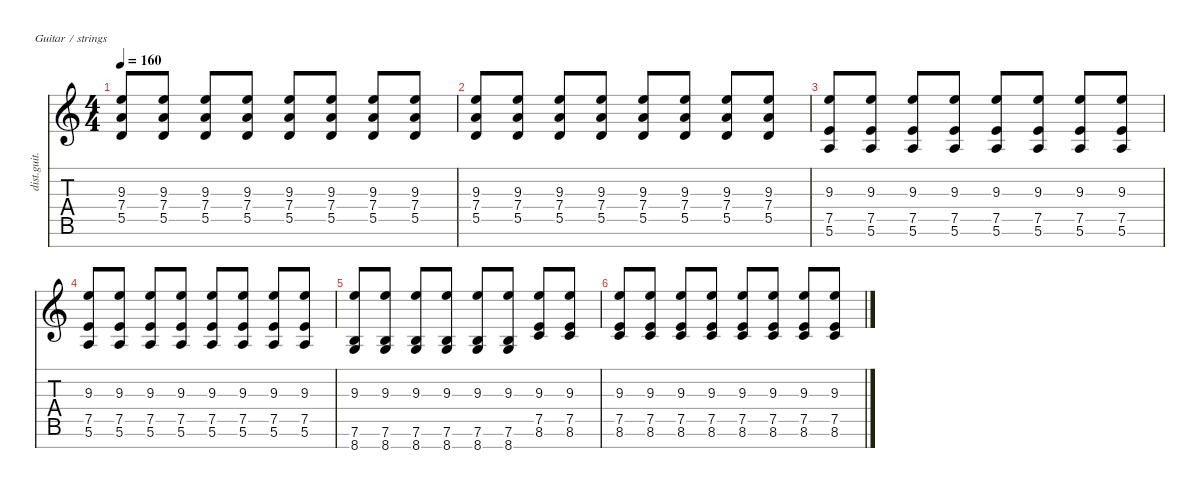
\defaultSystemsLayout 4
\hideDynamics
\bracketExtendMode nobrackets
\track ("Distortion Guitar - Rhytm" "dist.guit.") {instrument distortionguitar}
\staff {score tabs}
\tuning (E4 B3 G3 D3 A2 E2 B1)
\ts (4 4)
\tempo 160
\clef g2
\ks c
(9.3 7.4 5.5).8{dy mf beam Up} (9.3 7.4 5.5).8{beam Up} (9.3 7.4 5.5).8{beam Up} (9.3 7.4 5.5).8{beam Up} (9.3 7.4 5.5).8{beam Up} (9.3 7.4 5.5).8{beam Up} (9.3 7.4 5.5).8{beam Up} (9.3 7.4 5.5).8{beam Up} |
(9.3 7.4 5.5).8{beam Up} (9.3 7.4 5.5).8{beam Up} (9.3 7.4 5.5).8{beam Up} (9.3 7.4 5.5).8{beam Up} (9.3 7.4 5.5).8{beam Up} (9.3 7.4 5.5).8{beam Up} (9.3 7.4 5.5).8{beam Up} (9.3 7.4 5.5).8{beam Up} |
(5.6 7.5 9.3).8{beam Up} (5.6 7.5 9.3).8{beam Up} (5.6 7.5 9.3).8{beam Up} (5.6 7.5 9.3).8{beam Up} (5.6 7.5 9.3).8{beam Up} (5.6 7.5 9.3).8{beam Up} (5.6 7.5 9.3).8{beam Up} (5.6 7.5 9.3).8{beam Up} |
(5.6 7.5 9.3).8{beam Up} (5.6 7.5 9.3).8{beam Up} (5.6 7.5 9.3).8{beam Up} (5.6 7.5 9.3).8{beam Up} (5.6 7.5 9.3).8{beam Up} (5.6 7.5 9.3).8{beam Up} (5.6 7.5 9.3).8{beam Up} (5.6 7.5 9.3).8{beam Up} |
(8.7 7.6 9.3).8{beam Up} (8.7 7.6 9.3).8{beam Up} (8.7 7.6 9.3).8{beam Up} (8.7 7.6 9.3).8{beam Up} (8.7 7.6 9.3).8{beam Up} (8.7 7.6 9.3).8{beam Up} (8.6 7.5 9.3).8{beam Up} (8.6 7.5 9.3).8{beam Up} |
(8.6 7.5 9.3).8{beam Up} (8.6 7.5 9.3).8{beam Up} (8.6 7.5 9.3).8{beam Up} (8.6 7.5 9.3).8{beam Up} (8.6 7.5 9.3).8{beam Up} (8.6 7.5 9.3).8{beam Up} (8.6 7.5 9.3).8{beam Up} (8.6 7.5 9.3).8{beam Up}
